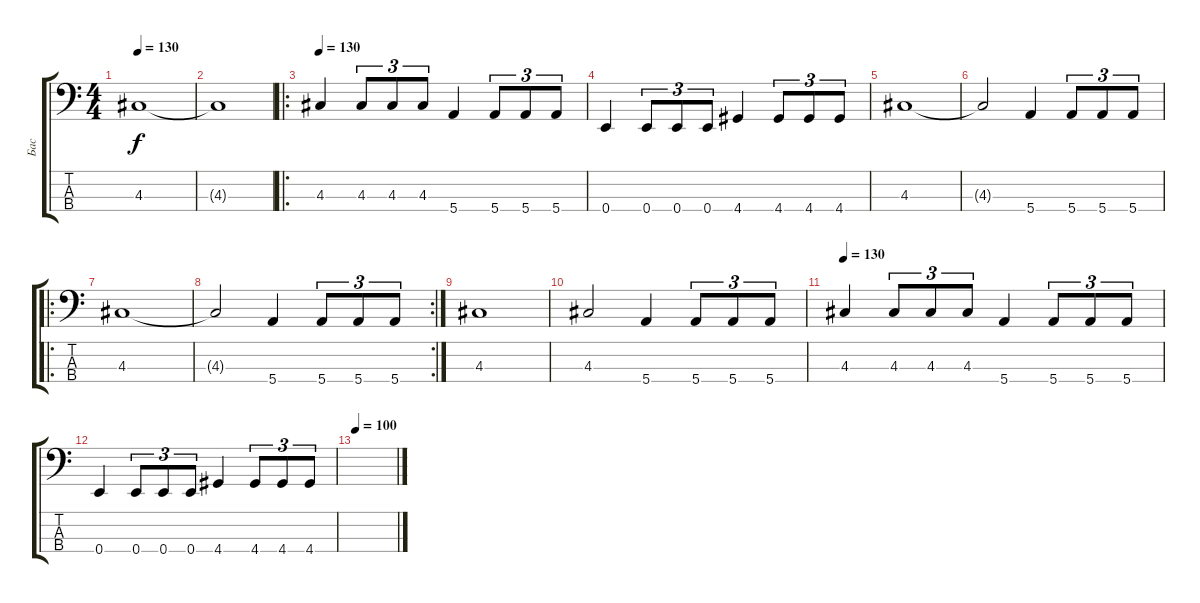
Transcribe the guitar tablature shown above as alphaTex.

\track ("Бас" "Бас") {instrument electricbassfinger}
\staff {score tabs}
\tuning (G2 D2 A1 E1) {hide}
\ts (4 4)
\tempo 130
\clef f4
\ks c
4.3.1{dy f} |
4.3{t}.1 |
\ro
\tempo 130
4.3.4 4.3.8{tu (3 2)} 4.3.8{tu (3 2)} 4.3.8{tu (3 2)} 5.4.4 5.4.8{tu (3 2)} 5.4.8{tu (3 2)} 5.4.8{tu (3 2)} |
0.4.4 0.4.8{tu (3 2)} 0.4.8{tu (3 2)} 0.4.8{tu (3 2)} 4.4.4 4.4.8{tu (3 2)} 4.4.8{tu (3 2)} 4.4.8{tu (3 2)} |
4.3.1 |
4.3{t}.2 5.4.4 5.4.8{tu (3 2)} 5.4.8{tu (3 2)} 5.4.8{tu (3 2)} |
\ro
4.3.1 |
\rc 2
4.3{t}.2 5.4.4 5.4.8{tu (3 2)} 5.4.8{tu (3 2)} 5.4.8{tu (3 2)} |
4.3.1 |
4.3.2 5.4.4 5.4.8{tu (3 2)} 5.4.8{tu (3 2)} 5.4.8{tu (3 2)} |
\tempo 130
4.3.4 4.3.8{tu (3 2)} 4.3.8{tu (3 2)} 4.3.8{tu (3 2)} 5.4.4 5.4.8{tu (3 2)} 5.4.8{tu (3 2)} 5.4.8{tu (3 2)} |
0.4.4 0.4.8{tu (3 2)} 0.4.8{tu (3 2)} 0.4.8{tu (3 2)} 4.4.4 4.4.8{tu (3 2)} 4.4.8{tu (3 2)} 4.4.8{tu (3 2)} |
\tempo 100
